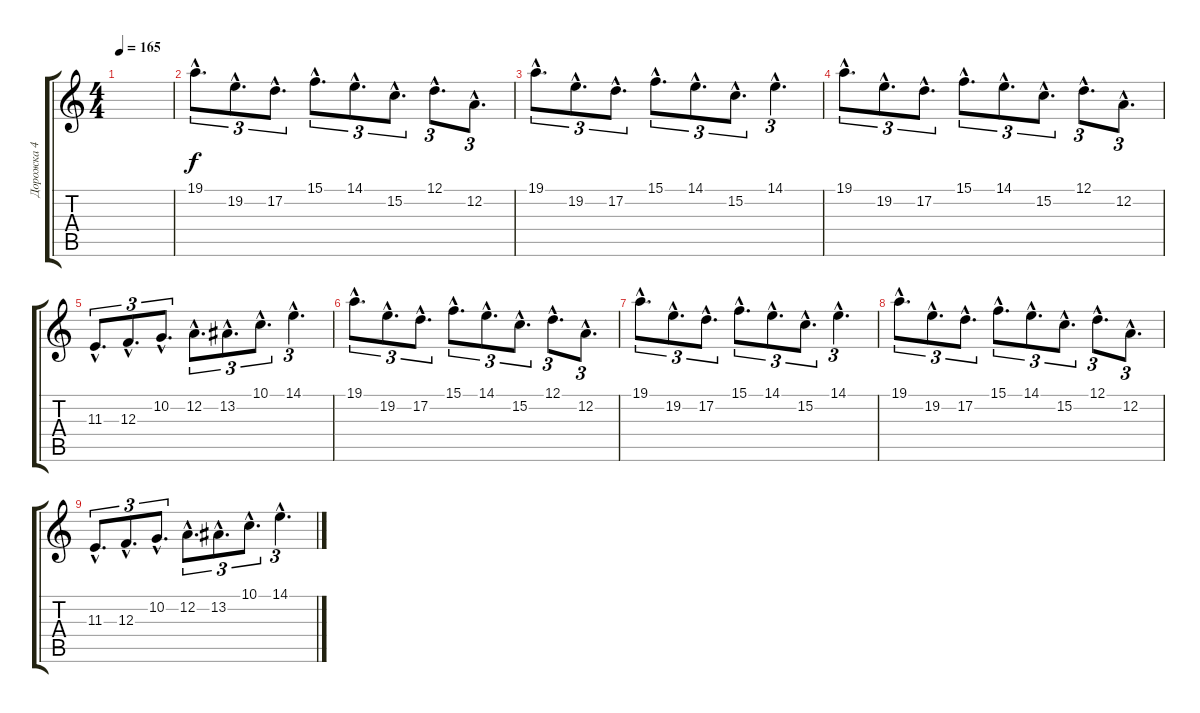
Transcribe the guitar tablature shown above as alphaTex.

\track ("Дорожка 4" "Дорожка 4") {instrument stringensemble1}
\staff {score tabs}
\tuning (D4 A3 F3 C3 G2 D2) {hide}
\ts (4 4)
\tempo 165
\clef g2
\ks c
|
19.1{hac}.8{d tu (3 2)} 19.2{hac}.8{d tu (3 2)} 17.2{hac}.8{d tu (3 2)} 15.1{hac}.8{d tu (3 2)} 14.1{hac}.8{d tu (3 2)} 15.2{hac}.8{d tu (3 2)} 12.1{hac}.8{d tu (3 2)} 12.2{hac}.8{d tu (3 2)} |
19.1{hac}.8{d tu (3 2)} 19.2{hac}.8{d tu (3 2)} 17.2{hac}.8{d tu (3 2)} 15.1{hac}.8{d tu (3 2)} 14.1{hac}.8{d tu (3 2)} 15.2{hac}.8{d tu (3 2)} 14.1{hac}.4{d tu (3 2)} |
19.1{hac}.8{d tu (3 2)} 19.2{hac}.8{d tu (3 2)} 17.2{hac}.8{d tu (3 2)} 15.1{hac}.8{d tu (3 2)} 14.1{hac}.8{d tu (3 2)} 15.2{hac}.8{d tu (3 2)} 12.1{hac}.8{d tu (3 2)} 12.2{hac}.8{d tu (3 2)} |
11.3{hac}.8{d tu (3 2)} 12.3{hac}.8{d tu (3 2)} 10.2{hac}.8{d tu (3 2)} 12.2{hac}.8{d tu (3 2)} 13.2{hac}.8{d tu (3 2)} 10.1{hac}.8{d tu (3 2)} 14.1{hac}.4{d tu (3 2)} |
19.1{hac}.8{d tu (3 2)} 19.2{hac}.8{d tu (3 2)} 17.2{hac}.8{d tu (3 2)} 15.1{hac}.8{d tu (3 2)} 14.1{hac}.8{d tu (3 2)} 15.2{hac}.8{d tu (3 2)} 12.1{hac}.8{d tu (3 2)} 12.2{hac}.8{d tu (3 2)} |
19.1{hac}.8{d tu (3 2)} 19.2{hac}.8{d tu (3 2)} 17.2{hac}.8{d tu (3 2)} 15.1{hac}.8{d tu (3 2)} 14.1{hac}.8{d tu (3 2)} 15.2{hac}.8{d tu (3 2)} 14.1{hac}.4{d tu (3 2)} |
19.1{hac}.8{d tu (3 2)} 19.2{hac}.8{d tu (3 2)} 17.2{hac}.8{d tu (3 2)} 15.1{hac}.8{d tu (3 2)} 14.1{hac}.8{d tu (3 2)} 15.2{hac}.8{d tu (3 2)} 12.1{hac}.8{d tu (3 2)} 12.2{hac}.8{d tu (3 2)} |
11.3{hac}.8{d tu (3 2)} 12.3{hac}.8{d tu (3 2)} 10.2{hac}.8{d tu (3 2)} 12.2{hac}.8{d tu (3 2)} 13.2{hac}.8{d tu (3 2)} 10.1{hac}.8{d tu (3 2)} 14.1{hac}.4{d tu (3 2)}
